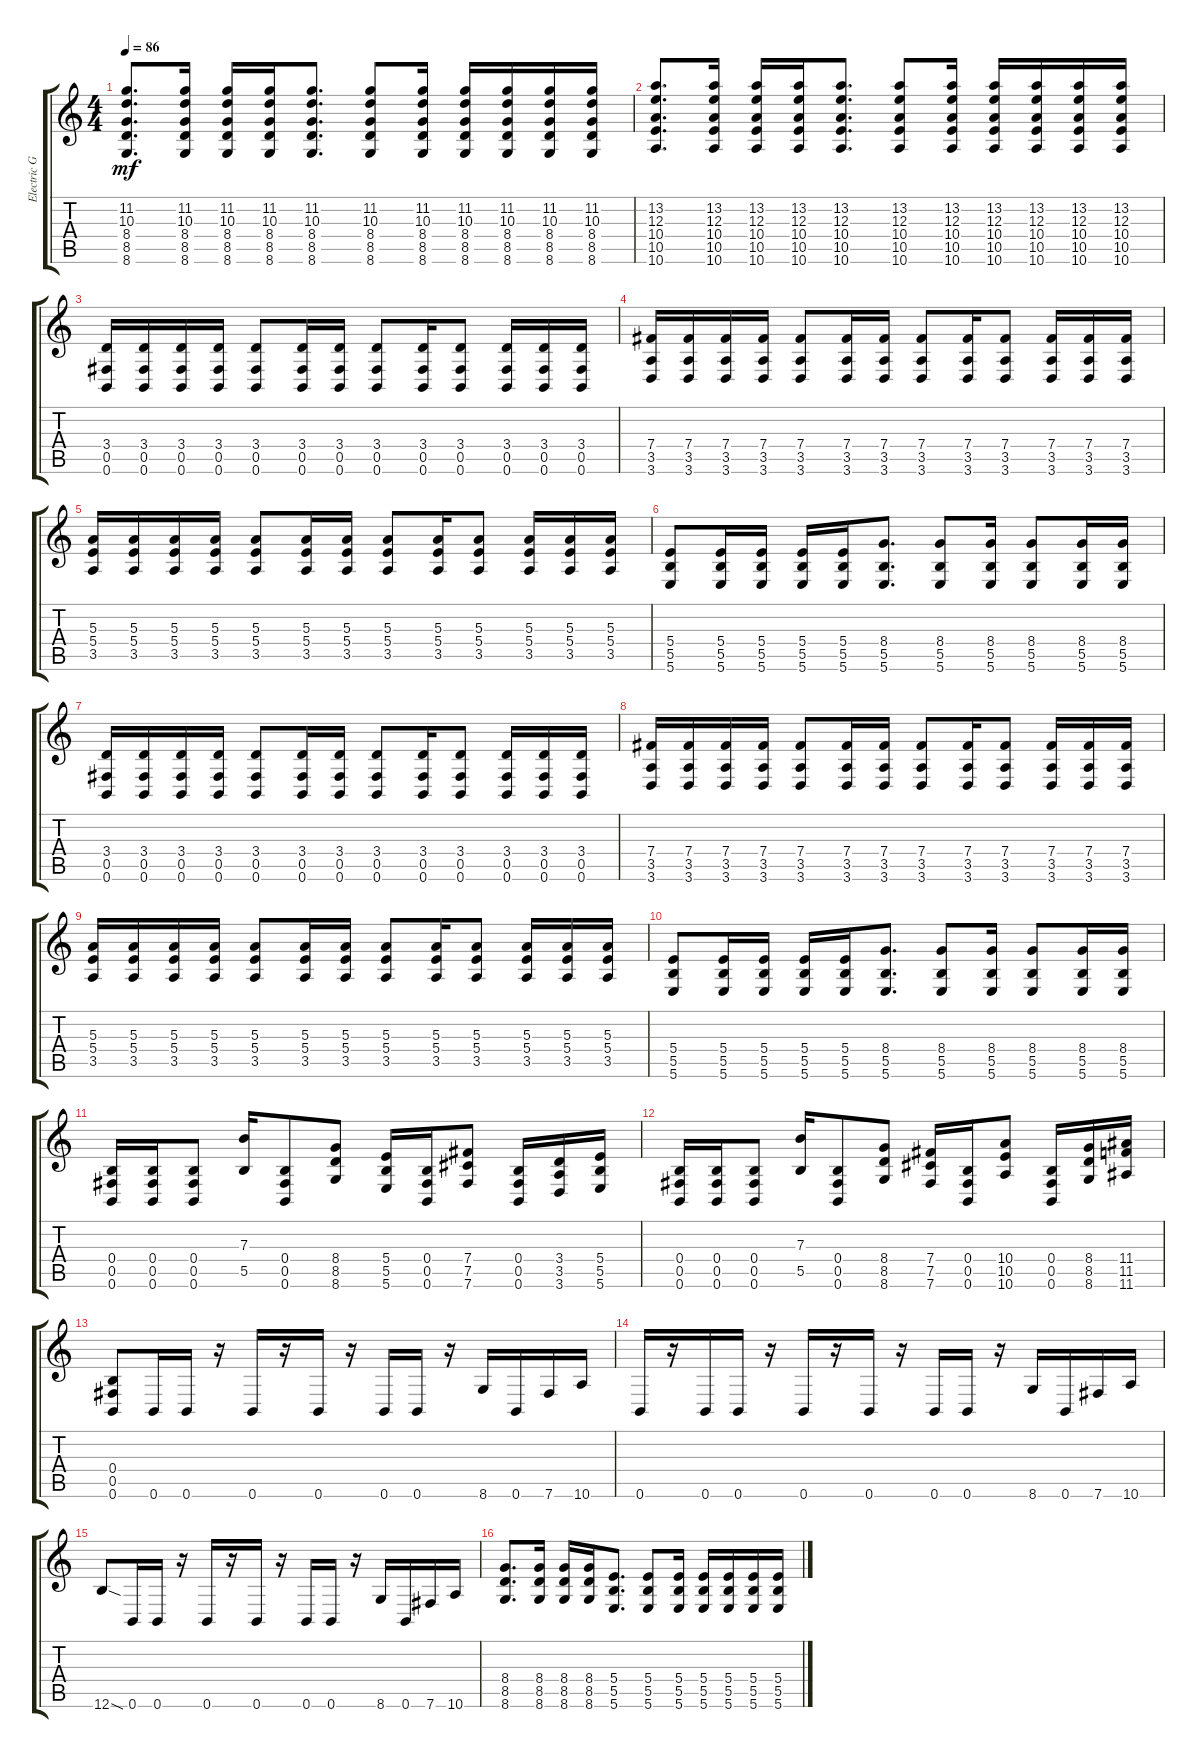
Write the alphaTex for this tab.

\track ("Electric Guitar 1" "Electric G") {instrument distortionguitar}
\staff {score tabs}
\tuning (Db4 Ab3 E3 B2 Gb2 B1) {hide}
\ts (4 4)
\tempo 86
\clef g2
\ks c
(11.2 10.3 8.4 8.5 8.6).8{d dy mf} (11.2 10.3 8.4 8.5 8.6).16 (11.2 10.3 8.4 8.5 8.6).16 (11.2 10.3 8.4 8.5 8.6).16 (11.2 10.3 8.4 8.5 8.6).8{d} (11.2 10.3 8.4 8.5 8.6).8 (11.2 10.3 8.4 8.5 8.6).16 (11.2 10.3 8.4 8.5 8.6).16 (11.2 10.3 8.4 8.5 8.6).16 (11.2 10.3 8.4 8.5 8.6).16 (11.2 10.3 8.4 8.5 8.6).16 |
(13.2 12.3 10.4 10.5 10.6).8{d} (13.2 12.3 10.4 10.5 10.6).16 (13.2 12.3 10.4 10.5 10.6).16 (13.2 12.3 10.4 10.5 10.6).16 (13.2 12.3 10.4 10.5 10.6).8{d} (13.2 12.3 10.4 10.5 10.6).8 (13.2 12.3 10.4 10.5 10.6).16 (13.2 12.3 10.4 10.5 10.6).16 (13.2 12.3 10.4 10.5 10.6).16 (13.2 12.3 10.4 10.5 10.6).16 (13.2 12.3 10.4 10.5 10.6).16 |
(3.4 0.5 0.6).16 (3.4 0.5 0.6).16 (3.4 0.5 0.6).16 (3.4 0.5 0.6).16 (3.4 0.5 0.6).8 (3.4 0.5 0.6).16 (3.4 0.5 0.6).16 (3.4 0.5 0.6).8 (3.4 0.5 0.6).16 (3.4 0.5 0.6).8 (3.4 0.5 0.6).16 (3.4 0.5 0.6).16 (3.4 0.5 0.6).16 |
(7.4 3.5 3.6).16 (7.4 3.5 3.6).16 (7.4 3.5 3.6).16 (7.4 3.5 3.6).16 (7.4 3.5 3.6).8 (7.4 3.5 3.6).16 (7.4 3.5 3.6).16 (7.4 3.5 3.6).8 (7.4 3.5 3.6).16 (7.4 3.5 3.6).8 (7.4 3.5 3.6).16 (7.4 3.5 3.6).16 (7.4 3.5 3.6).16 |
(5.3 5.4 3.5).16 (5.3 5.4 3.5).16 (5.3 5.4 3.5).16 (5.3 5.4 3.5).16 (5.3 5.4 3.5).8 (5.3 5.4 3.5).16 (5.3 5.4 3.5).16 (5.3 5.4 3.5).8 (5.3 5.4 3.5).16 (5.3 5.4 3.5).8 (5.3 5.4 3.5).16 (5.3 5.4 3.5).16 (5.3 5.4 3.5).16 |
(5.4 5.5 5.6).8 (5.4 5.5 5.6).16 (5.4 5.5 5.6).16 (5.4 5.5 5.6).16 (5.4 5.5 5.6).16 (8.4 5.5 5.6).8{d} (8.4 5.5 5.6).8 (8.4 5.5 5.6).16 (8.4 5.5 5.6).8 (8.4 5.5 5.6).16 (8.4 5.5 5.6).16 |
(3.4 0.5 0.6).16 (3.4 0.5 0.6).16 (3.4 0.5 0.6).16 (3.4 0.5 0.6).16 (3.4 0.5 0.6).8 (3.4 0.5 0.6).16 (3.4 0.5 0.6).16 (3.4 0.5 0.6).8 (3.4 0.5 0.6).16 (3.4 0.5 0.6).8 (3.4 0.5 0.6).16 (3.4 0.5 0.6).16 (3.4 0.5 0.6).16 |
(7.4 3.5 3.6).16 (7.4 3.5 3.6).16 (7.4 3.5 3.6).16 (7.4 3.5 3.6).16 (7.4 3.5 3.6).8 (7.4 3.5 3.6).16 (7.4 3.5 3.6).16 (7.4 3.5 3.6).8 (7.4 3.5 3.6).16 (7.4 3.5 3.6).8 (7.4 3.5 3.6).16 (7.4 3.5 3.6).16 (7.4 3.5 3.6).16 |
(5.3 5.4 3.5).16 (5.3 5.4 3.5).16 (5.3 5.4 3.5).16 (5.3 5.4 3.5).16 (5.3 5.4 3.5).8 (5.3 5.4 3.5).16 (5.3 5.4 3.5).16 (5.3 5.4 3.5).8 (5.3 5.4 3.5).16 (5.3 5.4 3.5).8 (5.3 5.4 3.5).16 (5.3 5.4 3.5).16 (5.3 5.4 3.5).16 |
(5.4 5.5 5.6).8 (5.4 5.5 5.6).16 (5.4 5.5 5.6).16 (5.4 5.5 5.6).16 (5.4 5.5 5.6).16 (8.4 5.5 5.6).8{d} (8.4 5.5 5.6).8 (8.4 5.5 5.6).16 (8.4 5.5 5.6).8 (8.4 5.5 5.6).16 (8.4 5.5 5.6).16 |
(0.4 0.5 0.6).16 (0.4 0.5 0.6).16 (0.4 0.5 0.6).8 (7.3 5.5).16 (0.4 0.5 0.6).8 (8.4 8.5 8.6).8 (5.4 5.5 5.6).16 (0.4 0.5 0.6).16 (7.4 7.5 7.6).8 (0.4 0.5 0.6).16 (3.4 3.5 3.6).16 (5.4 5.5 5.6).16 |
(0.4 0.5 0.6).16 (0.4 0.5 0.6).16 (0.4 0.5 0.6).8 (7.3 5.5).16 (0.4 0.5 0.6).8 (8.4 8.5 8.6).8 (7.4 7.5 7.6).16 (0.4 0.5 0.6).16 (10.4 10.5 10.6).8 (0.4 0.5 0.6).16 (8.4 8.5 8.6).16 (11.4 11.5 11.6).16 |
(0.4 0.5 0.6).8 0.6.16 0.6.16 r.16 0.6.16 r.16 0.6.16 r.16 0.6.16 0.6.16 r.16 8.6.16 0.6.16 7.6.16 10.6.16 |
0.6.16 r.16 0.6.16 0.6.16 r.16 0.6.16 r.16 0.6.16 r.16 0.6.16 0.6.16 r.16 8.6.16 0.6.16 7.6.16 10.6.16 |
12.6{sod}.8 0.6.16 0.6.16 r.16 0.6.16 r.16 0.6.16 r.16 0.6.16 0.6.16 r.16 8.6.16 0.6.16 7.6.16 10.6.16 |
(8.4 8.5 8.6).8{d} (8.4 8.5 8.6).16 (8.4 8.5 8.6).16 (8.4 8.5 8.6).16 (5.4 5.5 5.6).8{d} (5.4 5.5 5.6).8 (5.4 5.5 5.6).16 (5.4 5.5 5.6).16 (5.4 5.5 5.6).16 (5.4 5.5 5.6).16 (5.4 5.5 5.6).16
